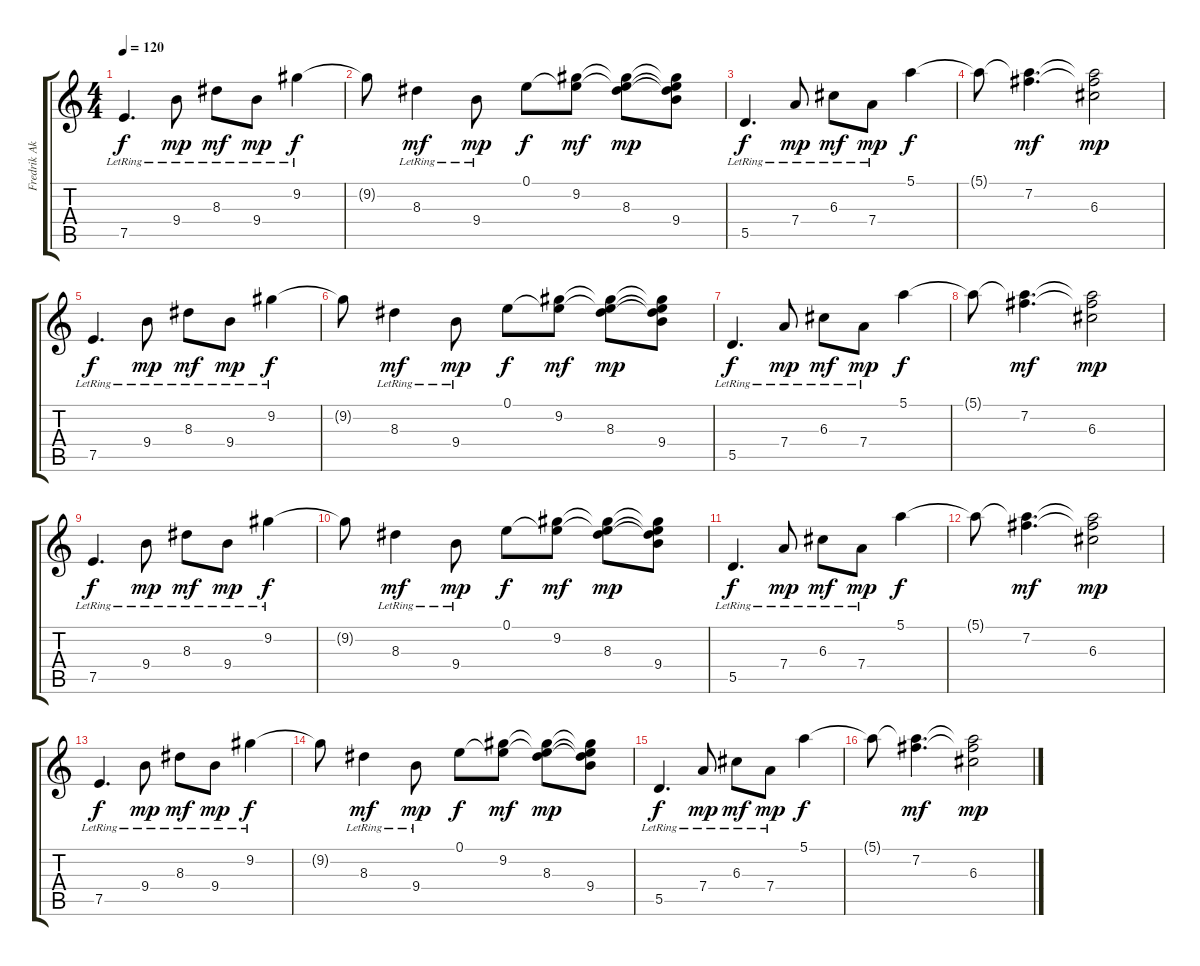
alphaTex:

\track ("Fredrik Akesson - Acoustic Guitar 1" "Fredrik Ak") {instrument acousticguitarsteel}
\staff {score tabs}
\tuning (E4 B3 G3 D3 A2 E2) {hide}
\ts (4 4)
\tempo 120
\clef g2
\ks c
7.5{lr}.4{d dy f} 9.4{lr}.8{dy mp} 8.3{lr}.8{dy mf} 9.4{lr}.8{dy mp} 9.2{lr}.4{dy f} |
9.2{t}.8 8.3{lr}.4{dy mf} 9.4{lr}.8{dy mp} 0.1.8{dy f} (0.1{t} 9.2).8{dy mf} (0.1{t} 9.2{t} 8.3).8{dy mp} (0.1{t} 9.2{t} 8.3{t} 9.4).8 |
5.5{lr}.4{d dy f} 7.4{lr}.8{dy mp} 6.3{lr}.8{dy mf} 7.4{lr}.8{dy mp} 5.1.4{dy f} |
5.1{t}.8 (5.1{t} 7.2).4{d dy mf} (5.1{t} 7.2{t} 6.3).2{dy mp} |
7.5{lr}.4{d dy f} 9.4{lr}.8{dy mp} 8.3{lr}.8{dy mf} 9.4{lr}.8{dy mp} 9.2{lr}.4{dy f} |
9.2{t}.8 8.3{lr}.4{dy mf} 9.4{lr}.8{dy mp} 0.1.8{dy f} (0.1{t} 9.2).8{dy mf} (0.1{t} 9.2{t} 8.3).8{dy mp} (0.1{t} 9.2{t} 8.3{t} 9.4).8 |
5.5{lr}.4{d dy f} 7.4{lr}.8{dy mp} 6.3{lr}.8{dy mf} 7.4{lr}.8{dy mp} 5.1.4{dy f} |
5.1{t}.8 (5.1{t} 7.2).4{d dy mf} (5.1{t} 7.2{t} 6.3).2{dy mp} |
7.5{lr}.4{d dy f} 9.4{lr}.8{dy mp} 8.3{lr}.8{dy mf} 9.4{lr}.8{dy mp} 9.2{lr}.4{dy f} |
9.2{t}.8 8.3{lr}.4{dy mf} 9.4{lr}.8{dy mp} 0.1.8{dy f} (0.1{t} 9.2).8{dy mf} (0.1{t} 9.2{t} 8.3).8{dy mp} (0.1{t} 9.2{t} 8.3{t} 9.4).8 |
5.5{lr}.4{d dy f} 7.4{lr}.8{dy mp} 6.3{lr}.8{dy mf} 7.4{lr}.8{dy mp} 5.1.4{dy f} |
5.1{t}.8 (5.1{t} 7.2).4{d dy mf} (5.1{t} 7.2{t} 6.3).2{dy mp} |
7.5{lr}.4{d dy f} 9.4{lr}.8{dy mp} 8.3{lr}.8{dy mf} 9.4{lr}.8{dy mp} 9.2{lr}.4{dy f} |
9.2{t}.8 8.3{lr}.4{dy mf} 9.4{lr}.8{dy mp} 0.1.8{dy f} (0.1{t} 9.2).8{dy mf} (0.1{t} 9.2{t} 8.3).8{dy mp} (0.1{t} 9.2{t} 8.3{t} 9.4).8 |
5.5{lr}.4{d dy f} 7.4{lr}.8{dy mp} 6.3{lr}.8{dy mf} 7.4{lr}.8{dy mp} 5.1.4{dy f} |
5.1{t}.8 (5.1{t} 7.2).4{d dy mf} (5.1{t} 7.2{t} 6.3).2{dy mp}
